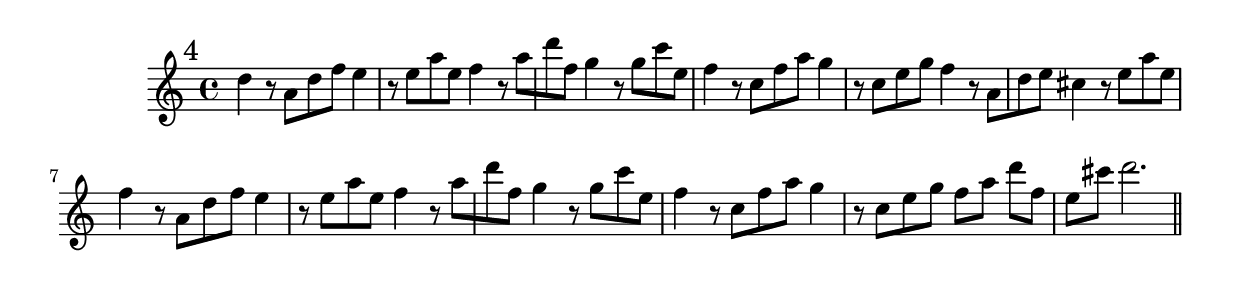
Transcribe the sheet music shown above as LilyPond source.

%%  quarto_flauto.ly
%%  Copyright (c) 2011 Benjamin Coudrin <benjamin.coudrin@gmail.com>
%%                All Rights Reserved
%%
%%  Copyleft :
%%  This program is free software. It comes without any warranty, to
%%  the extent permitted by applicable law. You can redistribute it
%%  and/or modify it under the terms of the Do What The Fuck You Want
%%  To Public License, Version 2, as published by Sam Hocevar. See
%%  http://sam.zoy.org/wtfpl/COPYING for more details.

\relative c'' {
  \mark \markup "4"
  d4 r8 a8[ d f]
  e4 r8 e8[ a e]
  f4 r8 a8[ d f,]
  g4 r8 g8[ c e,]
  f4 r8 c8[ f a]
  g4 r8 c,8[ e g]
  f4 r8 a,8[ d e]
  cis4 r8 e8[ a e]
  f4 r8 a,8[ d f]
  e4 r8 e8[ a e]
  f4 r8 a8[ d f,]
  g4 r8 g8[ c e,]
  f4 r8 c8[ f a]
  g4 r8 c,8[ e g]
  f8 [ a] d8[ f,] e8[ cis']
  d2.
  
  \bar "||"
  \break
}